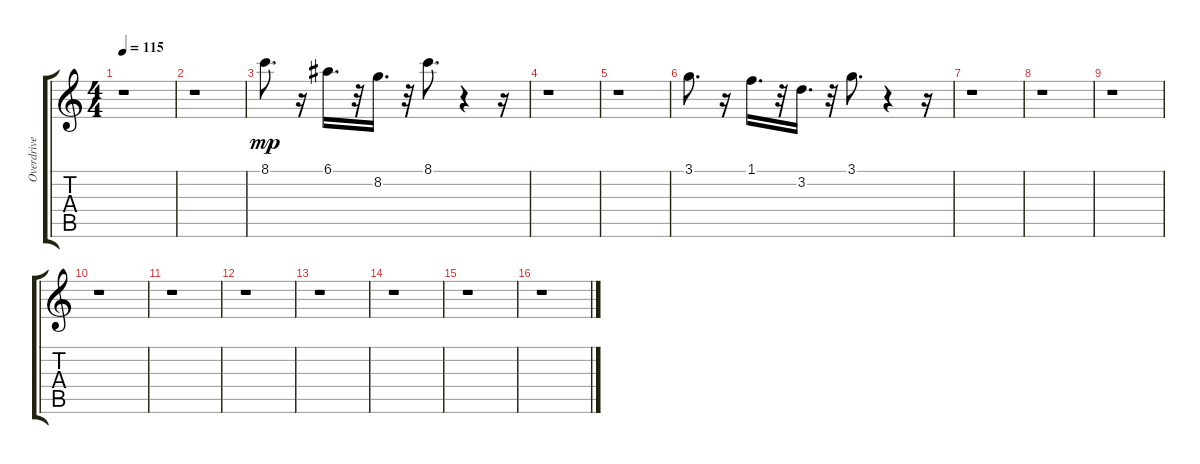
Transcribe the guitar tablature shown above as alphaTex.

\track ("Overdrive Guitar" "Overdrive ") {instrument overdrivenguitar}
\staff {score tabs}
\tuning (E4 B3 G3 D3 A2 E2) {hide}
\ts (4 4)
\tempo 115
\clef g2
\ks c
r.1{dy mp} |
r.1 |
8.1.8{d} r.16 6.1.16{d} r.32 8.2.16{d} r.32 8.1.8{d} r.4 r.16 |
r.1 |
r.1 |
3.1.8{d} r.16 1.1.16{d} r.32 3.2.16{d} r.32 3.1.8{d} r.4 r.16 |
r.1 |
r.1 |
r.1 |
r.1 |
r.1 |
r.1 |
r.1 |
r.1 |
r.1 |
r.1
